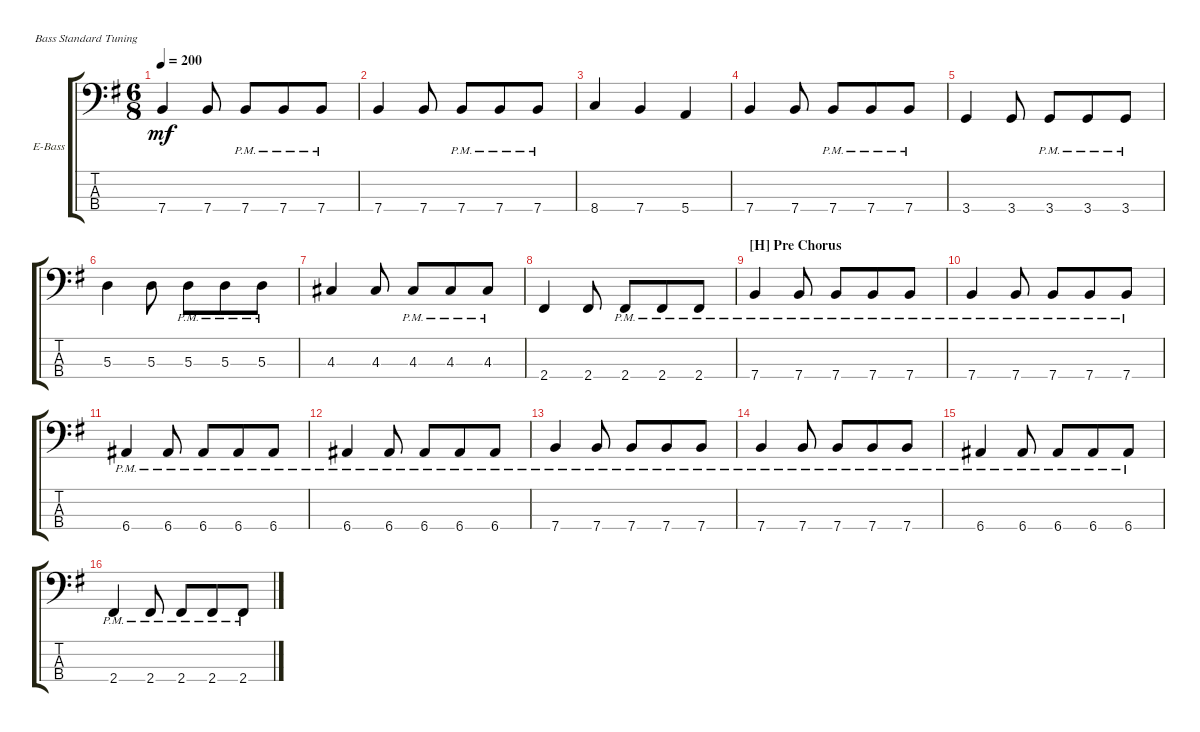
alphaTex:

\bracketExtendMode groupsimilarinstruments
\firstSystemTrackNameOrientation horizontal
\otherSystemsTrackNameOrientation horizontal
\track ("Electric Bass" "E-Bass") {instrument electricbassfinger}
\staff {score tabs}
\tuning (G2 D2 A1 E1)
\ts (6 8)
\tempo 200
\clef f4
\ks eminor
7.4.4{dy mf} 7.4.8 7.4{pm}.8 7.4{pm}.8 7.4{pm}.8 |
7.4.4 7.4.8 7.4{pm}.8 7.4{pm}.8 7.4{pm}.8 |
8.4.4 7.4.4 5.4.4 |
7.4.4 7.4.8 7.4{pm}.8 7.4{pm}.8 7.4{pm}.8 |
3.4.4 3.4.8 3.4{pm}.8 3.4{pm}.8 3.4{pm}.8 |
5.3.4 5.3.8 5.3{pm}.8 5.3{pm}.8 5.3{pm}.8 |
4.3.4 4.3.8 4.3{pm}.8 4.3{pm}.8 4.3{pm}.8 |
2.4.4 2.4.8 2.4{pm}.8 2.4{pm}.8 2.4{pm}.8 |
\section ("H" "Pre Chorus")
7.4{pm}.4 7.4{pm}.8 7.4{pm}.8 7.4{pm}.8 7.4{pm}.8 |
7.4{pm}.4 7.4{pm}.8 7.4{pm}.8 7.4{pm}.8 7.4{pm}.8 |
6.4{pm}.4 6.4{pm}.8 6.4{pm}.8 6.4{pm}.8 6.4{pm}.8 |
6.4{pm}.4 6.4{pm}.8 6.4{pm}.8 6.4{pm}.8 6.4{pm}.8 |
7.4{pm}.4 7.4{pm}.8 7.4{pm}.8 7.4{pm}.8 7.4{pm}.8 |
7.4{pm}.4 7.4{pm}.8 7.4{pm}.8 7.4{pm}.8 7.4{pm}.8 |
6.4{pm}.4 6.4{pm}.8 6.4{pm}.8 6.4{pm}.8 6.4{pm}.8 |
2.4{pm}.4 2.4{pm}.8 2.4{pm}.8 2.4{pm}.8 2.4{pm}.8
